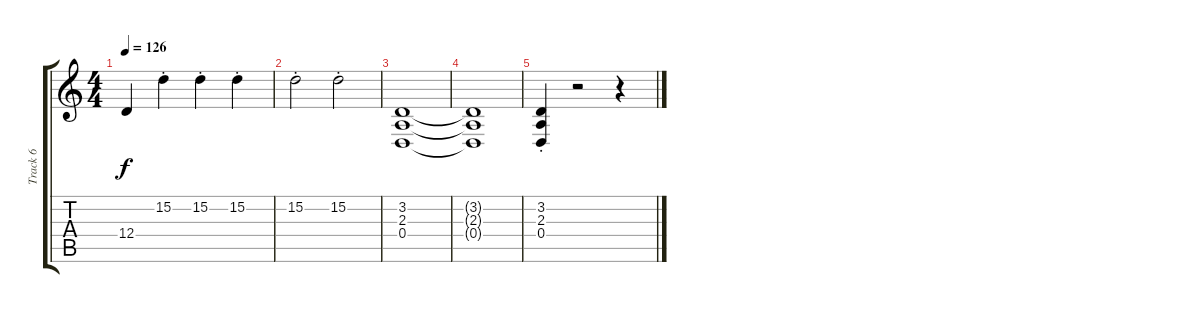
\track ("Track 6" "Track 6") {instrument violin}
\staff {score tabs}
\tuning (E4 B3 G3 D3 A2 E2) {hide}
\ts (4 4)
\tempo 126
\clef g2
\ks c
12.4.4{dy f} 15.2{st}.4 15.2{st}.4 15.2{st}.4 |
15.2{st}.2 15.2{st}.2 |
(3.2 2.3 0.4).1 |
(3.2{t} 2.3{t} 0.4{t}).1 |
(3.2{st} 2.3{st} 0.4{st}).4 r.2 r.4
